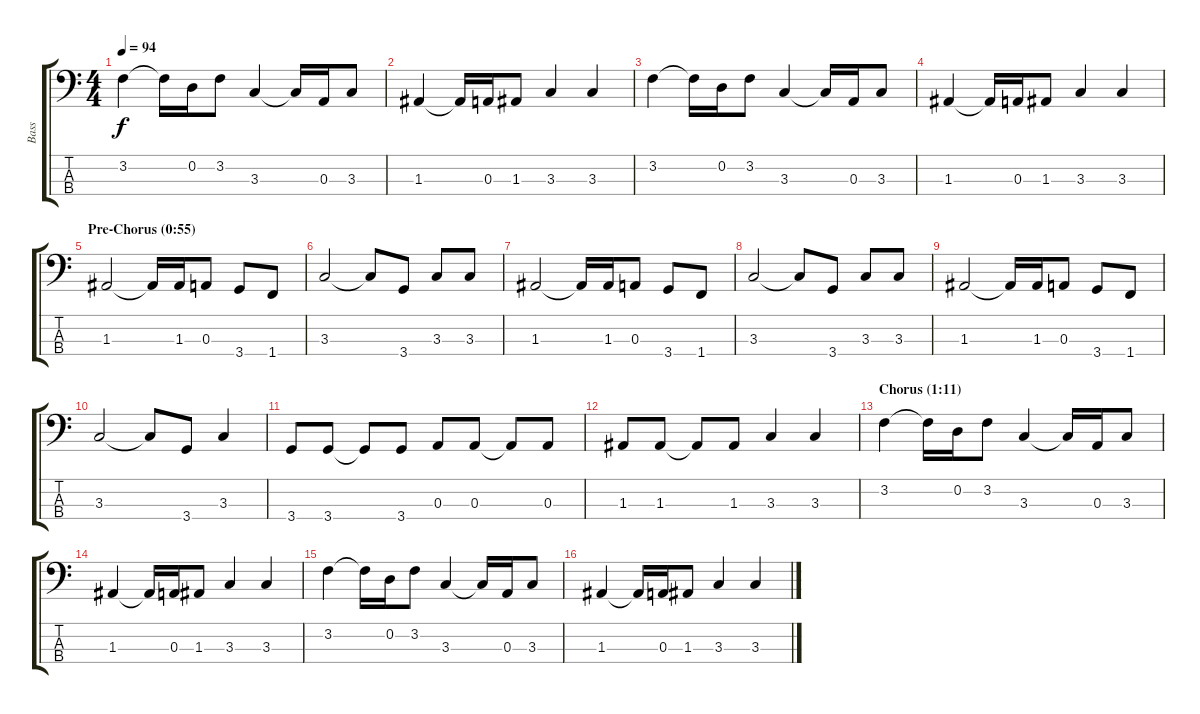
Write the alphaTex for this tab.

\track ("Bass" "Bass") {instrument electricbassfinger}
\staff {score tabs}
\tuning (G2 D2 A1 E1) {hide}
\ts (4 4)
\tempo 94
\clef f4
\ks c
3.2.4{dy f} 3.2{t}.16 0.2.16 3.2.8 3.3.4 3.3{t}.16 0.3.16 3.3.8 |
1.3.4 1.3{t}.16 0.3.16 1.3.8 3.3.4 3.3.4 |
3.2.4 3.2{t}.16 0.2.16 3.2.8 3.3.4 3.3{t}.16 0.3.16 3.3.8 |
1.3.4 1.3{t}.16 0.3.16 1.3.8 3.3.4 3.3.4 |
\section ("" "Pre-Chorus (0:55)")
1.3.2 1.3{t}.16 1.3.16 0.3.8 3.4.8 1.4.8 |
3.3.2 3.3{t}.8 3.4.8 3.3.8 3.3.8 |
1.3.2 1.3{t}.16 1.3.16 0.3.8 3.4.8 1.4.8 |
3.3.2 3.3{t}.8 3.4.8 3.3.8 3.3.8 |
1.3.2 1.3{t}.16 1.3.16 0.3.8 3.4.8 1.4.8 |
3.3.2 3.3{t}.8 3.4.8 3.3.4 |
3.4.8 3.4.8 3.4{t}.8 3.4.8 0.3.8 0.3.8 0.3{t}.8 0.3.8 |
1.3.8 1.3.8 1.3{t}.8 1.3.8 3.3.4 3.3.4 |
\section ("" "Chorus (1:11)")
3.2.4 3.2{t}.16 0.2.16 3.2.8 3.3.4 3.3{t}.16 0.3.16 3.3.8 |
1.3.4 1.3{t}.16 0.3.16 1.3.8 3.3.4 3.3.4 |
3.2.4 3.2{t}.16 0.2.16 3.2.8 3.3.4 3.3{t}.16 0.3.16 3.3.8 |
1.3.4 1.3{t}.16 0.3.16 1.3.8 3.3.4 3.3.4
